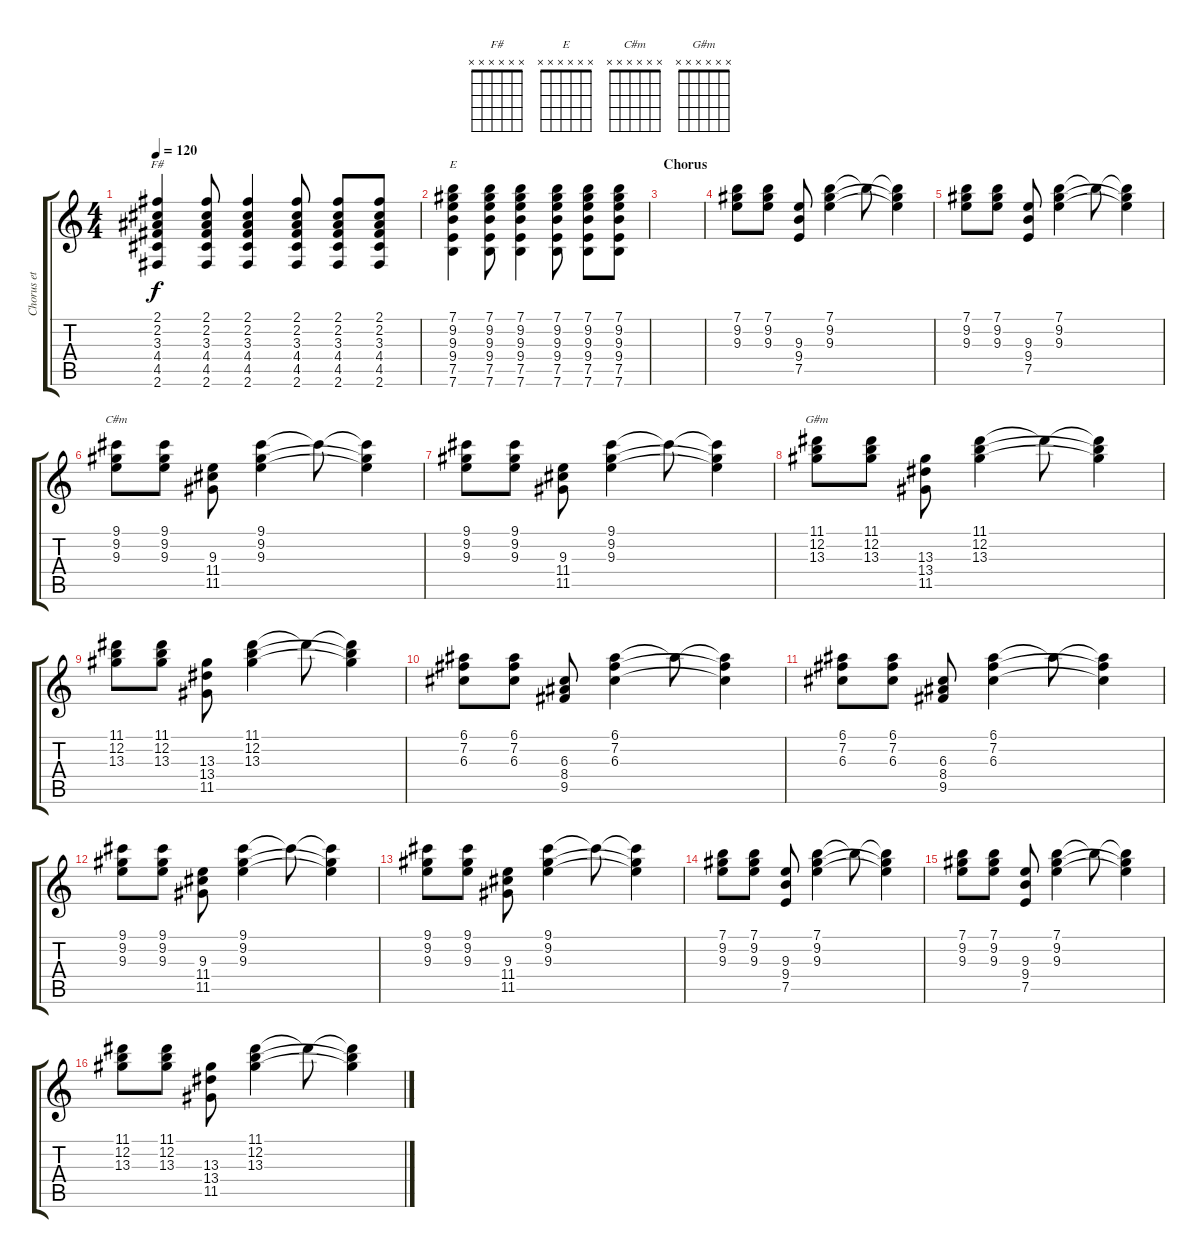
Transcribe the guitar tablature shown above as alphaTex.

\track ("Chorus et Pont" "Chorus et ") {instrument distortionguitar}
\staff {score tabs}
\tuning (E4 B3 G3 D3 A2 E2) {hide}
\chord ("F#" x x x x x x) {firstfret 0}
\chord ("E" x x x x x x) {firstfret 0}
\chord ("C#m" x x x x x x) {firstfret 0}
\chord ("G#m" x x x x x x) {firstfret 0}
\ts (4 4)
\tempo 120
\clef g2
\ks c
(2.1 2.2 3.3 4.4 4.5 2.6).4{ch "F#" dy f} (2.1 2.2 3.3 4.4 4.5 2.6).8 (2.1 2.2 3.3 4.4 4.5 2.6).4 (2.1 2.2 3.3 4.4 4.5 2.6).8 (2.1 2.2 3.3 4.4 4.5 2.6).8 (2.1 2.2 3.3 4.4 4.5 2.6).8 |
(7.1 9.2 9.3 9.4 7.5 7.6).4{ch "E"} (7.1 9.2 9.3 9.4 7.5 7.6).8 (7.1 9.2 9.3 9.4 7.5 7.6).4 (7.1 9.2 9.3 9.4 7.5 7.6).8 (7.1 9.2 9.3 9.4 7.5 7.6).8 (7.1 9.2 9.3 9.4 7.5 7.6).8 |
\section ("" "Chorus")
|
(7.1 9.2 9.3).8 (7.1 9.2 9.3).8 (9.3 9.4 7.5).8 (7.1 9.2 9.3).4 7.1{t}.8 (7.1{t} 9.2{t} 9.3{t}).4 |
(7.1 9.2 9.3).8 (7.1 9.2 9.3).8 (9.3 9.4 7.5).8 (7.1 9.2 9.3).4 7.1{t}.8 (7.1{t} 9.2{t} 9.3{t}).4 |
(9.1 9.2 9.3).8{ch "C#m"} (9.1 9.2 9.3).8 (9.3 11.4 11.5).8 (9.1 9.2 9.3).4 9.1{t}.8 (9.1{t} 9.2{t} 9.3{t}).4 |
(9.1 9.2 9.3).8 (9.1 9.2 9.3).8 (9.3 11.4 11.5).8 (9.1 9.2 9.3).4 9.1{t}.8 (9.1{t} 9.2{t} 9.3{t}).4 |
(11.1 12.2 13.3).8{ch "G#m"} (11.1 12.2 13.3).8 (13.3 13.4 11.5).8 (11.1 12.2 13.3).4 11.1{t}.8 (11.1{t} 12.2{t} 13.3{t}).4 |
(11.1 12.2 13.3).8 (11.1 12.2 13.3).8 (13.3 13.4 11.5).8 (11.1 12.2 13.3).4 11.1{t}.8 (11.1{t} 12.2{t} 13.3{t}).4 |
(6.1 7.2 6.3).8 (6.1 7.2 6.3).8 (6.3 8.4 9.5).8 (6.1 7.2 6.3).4 6.1{t}.8 (6.1{t} 7.2{t} 6.3{t}).4 |
(6.1 7.2 6.3).8 (6.1 7.2 6.3).8 (6.3 8.4 9.5).8 (6.1 7.2 6.3).4 6.1{t}.8 (6.1{t} 7.2{t} 6.3{t}).4 |
(9.1 9.2 9.3).8 (9.1 9.2 9.3).8 (9.3 11.4 11.5).8 (9.1 9.2 9.3).4 9.1{t}.8 (9.1{t} 9.2{t} 9.3{t}).4 |
(9.1 9.2 9.3).8 (9.1 9.2 9.3).8 (9.3 11.4 11.5).8 (9.1 9.2 9.3).4 9.1{t}.8 (9.1{t} 9.2{t} 9.3{t}).4 |
(7.1 9.2 9.3).8 (7.1 9.2 9.3).8 (9.3 9.4 7.5).8 (7.1 9.2 9.3).4 7.1{t}.8 (7.1{t} 9.2{t} 9.3{t}).4 |
(7.1 9.2 9.3).8 (7.1 9.2 9.3).8 (9.3 9.4 7.5).8 (7.1 9.2 9.3).4 7.1{t}.8 (7.1{t} 9.2{t} 9.3{t}).4 |
(11.1 12.2 13.3).8 (11.1 12.2 13.3).8 (13.3 13.4 11.5).8 (11.1 12.2 13.3).4 11.1{t}.8 (11.1{t} 12.2{t} 13.3{t}).4
